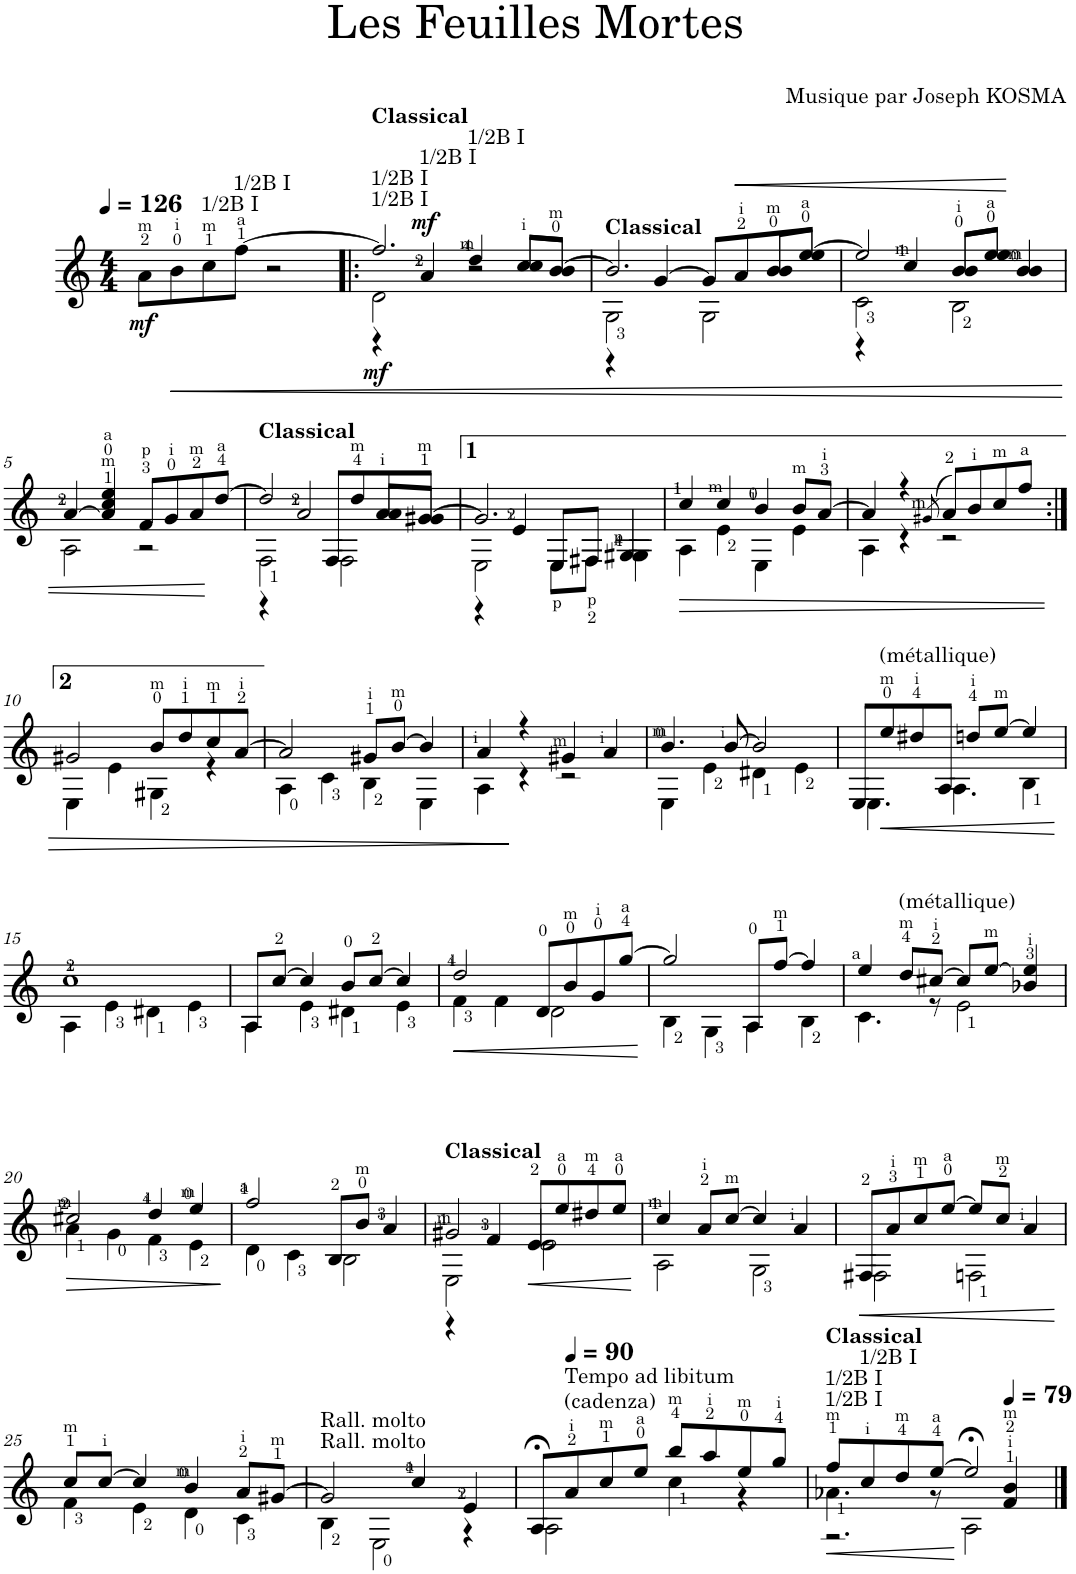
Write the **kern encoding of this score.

**kern	**dynam
*part1	*part1
*staff1	*staff1
*I"Guitare	*
*I'Gtr.	*
*clefG2	*
*Trd7c12	*
*k[]	*
*M4/4	*
*MM126	*
=1	=1
!	!LO:DY:b
8a\L	mf
!	!LO:HP:b
8b\	<
!LO:TX:a:t=1/2B I	!
8cc\	.
!LO:TX:a:t=1/2B I	!
[8ff\J	.
2r	.
=2!|:	=2!|:
*^	*
*	*^	*
!LO:TX:a:t=1/2B I	!	!	!
!LO:TX:a:B:t=Classical	!	!	!
!LO:TX:a:t=1/2B I	!	!	!
!	!	!	!LO:DY:b
2.ff/]	2d\	4r	mf
!	!	!LO:TX:a:t=1/2B I	!
!	!	!	!LO:DY:a
.	.	4a/	mf
!	!LO:TX:a:t=1/2B I	!	!
.	2r	4dd/	.
8cc/L	.	8cc/L	.
[8b/J	.	8b/J	.
=3	=3	=3	=3
!LO:TX:a:B:t=Classical	!	!	!
2.b/]	2G\	4r	.
.	.	[4g/	.
.	2G\	8g/L]	.
!	!	!	!LO:HP:b
.	.	8a/	<
8b/L	.	8b/	.
[8ee/J	.	8ee/J	.
=4	=4	=4	=4
2ee/]	2c\	4r	.
.	.	4cc/	.
8b/L	2B\	8b/L	.
8ee/J	.	8ee/J	.
4b/	.	4b/	[
*	*v	*v	*
!!LO:LB:g=z
=5	=5	=5
[4a/	2A\	.
4a/] 4cc/ 4ee/	.	.
8f/L	2r	.
8g/	.	.
8a/	.	.
[8dd/J	.	[
=6	=6	=6
*	*^	*
!LO:TX:a:B:t=Classical	!	!	!
2dd/]	2F\	4r	.
.	.	2a/	.
8F/L	2F\	.	.
8dd/	.	.	.
8a/	.	8a/L	.
[8g#X/J	.	8g#/J	.
=7	=7	=7	=7
2.g#/]	2E\	4r	.
.	.	4e/	.
.	8E\L	8E/L	.
.	8F#X\J	8F#/J	.
4G#X/	4G#\	4G#/	.
=8	=8	=8	=8
!	!	!	!LO:HP:b
*	*v	*v	*
4cc/	4A\	>
4cc/	4e\	.
4b/	4E\	.
8b/L	4e\	.
[8a/J	.	.
=9	=9	=9
4a/]	4A\	.
4r	4r	.
(32qg#X/	.	.
8a/L)	2r	.
8b/	.	.
8cc/	.	.
8ff/J	.	.
!!LO:LB:g=z	!!
=10:|!	=10:|!	=10:|!
2g#X/	4E\	.
.	4e\	.
8b/L	4G#X\	.
8dd/	.	.
8cc/	4r	.
[8a/J	.	.
=11	=11	=11
2a/]	4A\	.
.	4c\	.
8g#X/L	4B\	.
[8b/J	.	.
4b/]	4E\	.
=12	=12	=12
4a/	4A\	.
4r	4r	]
4g#X/	2r	.
4a/	.	.
=13	=13	=13
4.b/	4E\	.
.	4e\	.
[8b/	.	.
2b/]	4d#X\	.
.	4e\	.
=14	=14	=14
8E/L	4.E\	.
!LO:TX:a:t=(métallique)	!	!
!	!	!LO:HP:b
8ee/	.	<
8dd#X/	.	.
8A/J	4.A\	.
8ddn/L	.	.
[8ee/J	.	.
4ee/]	4B\	.
*v	*v	*
.	[
!!LO:LB:g=z
=15	=15
*^	*
1cc	4A\	.
.	4e\	.
.	4d#X\	.
.	4e\	.
=16	=16	=16
8A/L	4A\	.
[8cc/J	.	.
4cc/]	4e\	.
8b/L	4d#X\	.
[8cc/J	.	.
4cc/]	4e\	.
=17	=17	=17
!	!	!LO:HP:b
2dd/	4f\	<
.	4f\	.
8d/L	2d\	.
8b/	.	.
8g/	.	.
[8gg/J	.	.
*v	*v	*
.	[
=18	=18
*^	*
2gg/]	4B\	.
.	4G\	.
8A/L	4A\	.
[8ff/J	.	.
4ff/]	4B\	.
=19	=19	=19
4ee/	4.c\	.
!LO:TX:a:t=(métallique)	!	!
8dd/L	.	.
[8cc#X/J	8r	.
8cc#/L]	2e\	.
[8ee/J	.	.
4b-X/ 4ee/]	.	.
!!LO:LB:g=z	!!
=20	=20	=20
!	!	!LO:HP:b
2cc#X/	4a\	>
.	4g\	.
4dd/	4f\	.
4ee/	4e\	.
*v	*v	*
.	]
=21	=21
*^	*
2ff/	4d\	.
.	4c\	.
8B/L	2B\	.
8b/J	.	.
4a/	.	.
=22	=22	=22
*	*^	*
!LO:TX:a:B:t=Classical	!	!	!
2g#X/	2E\	4r	.
.	.	4f/	.
!	!	!	!LO:HP:b
8e/L	2e\	2e/	<
8ee/	.	.	.
8dd#X/	.	.	.
8ee/J	.	.	.
*v	*v	*v	*
.	[
=23	=23
*^	*
4cc/	2A\	.
8a/L	.	.
[8cc/J	.	.
4cc/]	2G\	.
4a/	.	.
=24	=24	=24
!	!	!LO:HP:b
8F#X/L	2F#\	<
8a/	.	.
8cc/	.	.
[8ee/J	.	.
8ee/L]	2Fn\	.
8cc/J	.	.
4a/	.	.
*v	*v	*
.	[
!!LO:LB:g=z
=25	=25
*^	*
8cc/L	4f\	.
[8cc/J	.	.
4cc/]	4e\	.
4b/	4d\	.
8a/L	4c\	.
[8g#X/J	.	.
=26	=26	=26
!LO:TX:a:t=Rall. molto	!	!
!LO:TX:a:t=Rall. molto	!	!
2g#/]	4B\	.
.	2E\	.
4cc/	.	.
4e/	4r	.
=27	=27	=27
8A;</L	2A\	.
*MM90	*	*
!LO:TX:a:t=Tempo ad libitum	!	!
!LO:TX:a:t=(cadenza)	!	!
8a/	.	.
8cc/	.	.
8ee/J	.	.
8bb/L	4cc\	.
8aa/	.	.
8ee/	4r	.
8gg/J	.	.
*v	*v	*
=28	=28
!LO:TX:a:t=1/2B I	!
!LO:TX:a:B:t=Classical	!
!LO:TX:a:t=1/2B I	!
!	!LO:HP:b
*^	*
*	*^	*
8ff/L	4.a-X\	2.r	<
!LO:TX:a:t=1/2B I	!	!	!
8cc/	.	.	.
8dd/	.	.	.
[8ee/J	8r	.	.
2ee;</]	2A\	.	[
*MM79	*	*	*
.	.	4f/ 4b/	.
*v	*v	*v	*
==	==
*-	*-
